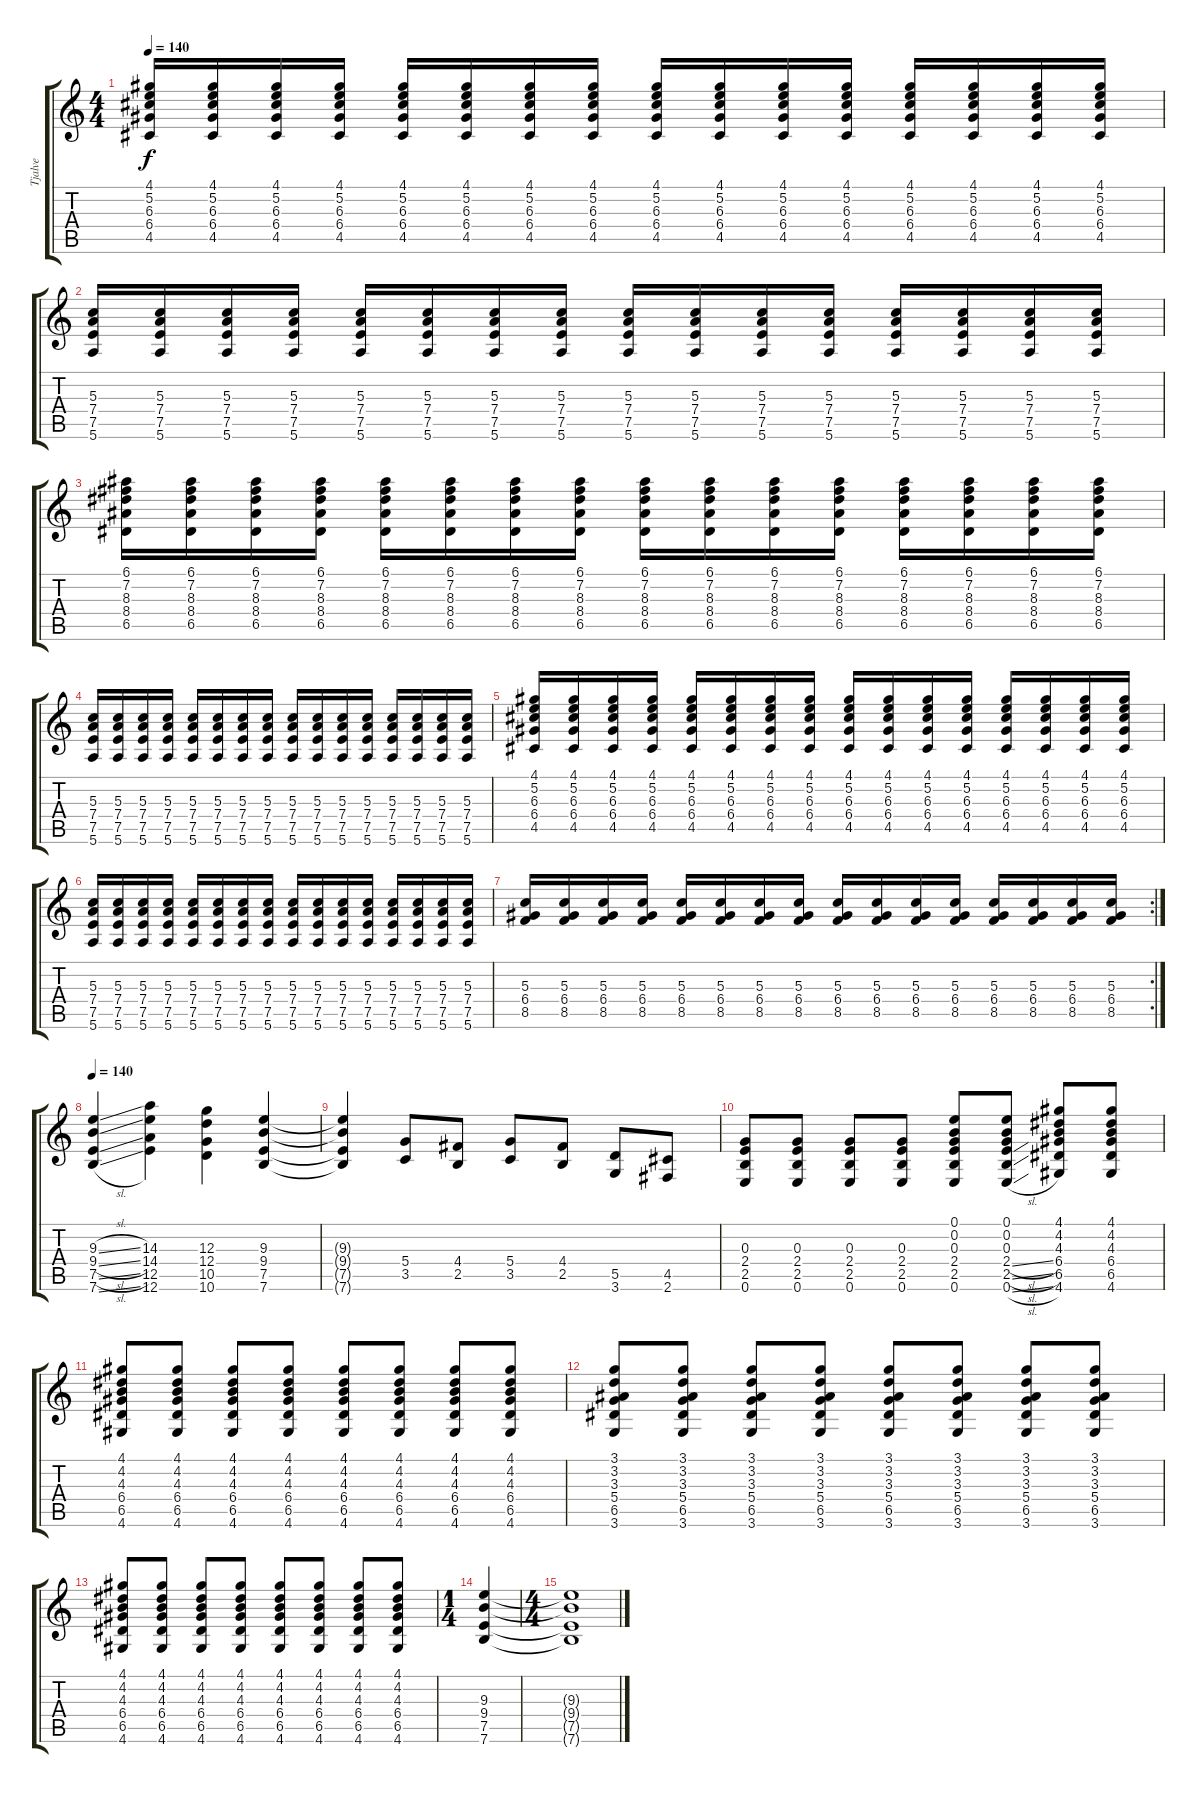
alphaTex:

\track ("Tjalve" "Tjalve") {instrument distortionguitar}
\staff {score tabs}
\tuning (E4 B3 G3 D3 A2 E2) {hide}
\ts (4 4)
\tempo 140
\clef g2
\ks c
(4.1 5.2 6.3 6.4 4.5).16{dy f} (4.1 5.2 6.3 6.4 4.5).16 (4.1 5.2 6.3 6.4 4.5).16 (4.1 5.2 6.3 6.4 4.5).16 (4.1 5.2 6.3 6.4 4.5).16 (4.1 5.2 6.3 6.4 4.5).16 (4.1 5.2 6.3 6.4 4.5).16 (4.1 5.2 6.3 6.4 4.5).16 (4.1 5.2 6.3 6.4 4.5).16 (4.1 5.2 6.3 6.4 4.5).16 (4.1 5.2 6.3 6.4 4.5).16 (4.1 5.2 6.3 6.4 4.5).16 (4.1 5.2 6.3 6.4 4.5).16 (4.1 5.2 6.3 6.4 4.5).16 (4.1 5.2 6.3 6.4 4.5).16 (4.1 5.2 6.3 6.4 4.5).16 |
(5.3 7.4 7.5 5.6).16 (5.3 7.4 7.5 5.6).16 (5.3 7.4 7.5 5.6).16 (5.3 7.4 7.5 5.6).16 (5.3 7.4 7.5 5.6).16 (5.3 7.4 7.5 5.6).16 (5.3 7.4 7.5 5.6).16 (5.3 7.4 7.5 5.6).16 (5.3 7.4 7.5 5.6).16 (5.3 7.4 7.5 5.6).16 (5.3 7.4 7.5 5.6).16 (5.3 7.4 7.5 5.6).16 (5.3 7.4 7.5 5.6).16 (5.3 7.4 7.5 5.6).16 (5.3 7.4 7.5 5.6).16 (5.3 7.4 7.5 5.6).16 |
(6.1 7.2 8.3 8.4 6.5).16 (6.1 7.2 8.3 8.4 6.5).16 (6.1 7.2 8.3 8.4 6.5).16 (6.1 7.2 8.3 8.4 6.5).16 (6.1 7.2 8.3 8.4 6.5).16 (6.1 7.2 8.3 8.4 6.5).16 (6.1 7.2 8.3 8.4 6.5).16 (6.1 7.2 8.3 8.4 6.5).16 (6.1 7.2 8.3 8.4 6.5).16 (6.1 7.2 8.3 8.4 6.5).16 (6.1 7.2 8.3 8.4 6.5).16 (6.1 7.2 8.3 8.4 6.5).16 (6.1 7.2 8.3 8.4 6.5).16 (6.1 7.2 8.3 8.4 6.5).16 (6.1 7.2 8.3 8.4 6.5).16 (6.1 7.2 8.3 8.4 6.5).16 |
(5.3 7.4 7.5 5.6).16 (5.3 7.4 7.5 5.6).16 (5.3 7.4 7.5 5.6).16 (5.3 7.4 7.5 5.6).16 (5.3 7.4 7.5 5.6).16 (5.3 7.4 7.5 5.6).16 (5.3 7.4 7.5 5.6).16 (5.3 7.4 7.5 5.6).16 (5.3 7.4 7.5 5.6).16 (5.3 7.4 7.5 5.6).16 (5.3 7.4 7.5 5.6).16 (5.3 7.4 7.5 5.6).16 (5.3 7.4 7.5 5.6).16 (5.3 7.4 7.5 5.6).16 (5.3 7.4 7.5 5.6).16 (5.3 7.4 7.5 5.6).16 |
(4.1 5.2 6.3 6.4 4.5).16 (4.1 5.2 6.3 6.4 4.5).16 (4.1 5.2 6.3 6.4 4.5).16 (4.1 5.2 6.3 6.4 4.5).16 (4.1 5.2 6.3 6.4 4.5).16 (4.1 5.2 6.3 6.4 4.5).16 (4.1 5.2 6.3 6.4 4.5).16 (4.1 5.2 6.3 6.4 4.5).16 (4.1 5.2 6.3 6.4 4.5).16 (4.1 5.2 6.3 6.4 4.5).16 (4.1 5.2 6.3 6.4 4.5).16 (4.1 5.2 6.3 6.4 4.5).16 (4.1 5.2 6.3 6.4 4.5).16 (4.1 5.2 6.3 6.4 4.5).16 (4.1 5.2 6.3 6.4 4.5).16 (4.1 5.2 6.3 6.4 4.5).16 |
(5.3 7.4 7.5 5.6).16 (5.3 7.4 7.5 5.6).16 (5.3 7.4 7.5 5.6).16 (5.3 7.4 7.5 5.6).16 (5.3 7.4 7.5 5.6).16 (5.3 7.4 7.5 5.6).16 (5.3 7.4 7.5 5.6).16 (5.3 7.4 7.5 5.6).16 (5.3 7.4 7.5 5.6).16 (5.3 7.4 7.5 5.6).16 (5.3 7.4 7.5 5.6).16 (5.3 7.4 7.5 5.6).16 (5.3 7.4 7.5 5.6).16 (5.3 7.4 7.5 5.6).16 (5.3 7.4 7.5 5.6).16 (5.3 7.4 7.5 5.6).16 |
\rc 2
(5.3 6.4 8.5).16 (5.3 6.4 8.5).16 (5.3 6.4 8.5).16 (5.3 6.4 8.5).16 (5.3 6.4 8.5).16 (5.3 6.4 8.5).16 (5.3 6.4 8.5).16 (5.3 6.4 8.5).16 (5.3 6.4 8.5).16 (5.3 6.4 8.5).16 (5.3 6.4 8.5).16 (5.3 6.4 8.5).16 (5.3 6.4 8.5).16 (5.3 6.4 8.5).16 (5.3 6.4 8.5).16 (5.3 6.4 8.5).16 |
\tempo 140
(9.3{sl} 9.4{sl} 7.5{sl} 7.6{sl}).4 (14.3 14.4 12.5 12.6).4 (12.3 12.4 10.5 10.6).4 (9.3 9.4 7.5 7.6).4 |
(9.3{t} 9.4{t} 7.5{t} 7.6{t}).4 (5.4 3.5).8 (4.4 2.5).8 (5.4 3.5).8 (4.4 2.5).8 (5.5 3.6).8 (4.5 2.6).8 |
(0.3 2.4 2.5 0.6).8 (0.3 2.4 2.5 0.6).8 (0.3 2.4 2.5 0.6).8 (0.3 2.4 2.5 0.6).8 (0.1 0.2 0.3 2.4 2.5 0.6).8 (0.1 0.2 0.3 2.4{sl} 2.5{sl} 0.6{sl}).8 (4.1 4.2 4.3 6.4 6.5 4.6).8 (4.1 4.2 4.3 6.4 6.5 4.6).8 |
(4.1 4.2 4.3 6.4 6.5 4.6).8 (4.1 4.2 4.3 6.4 6.5 4.6).8 (4.1 4.2 4.3 6.4 6.5 4.6).8 (4.1 4.2 4.3 6.4 6.5 4.6).8 (4.1 4.2 4.3 6.4 6.5 4.6).8 (4.1 4.2 4.3 6.4 6.5 4.6).8 (4.1 4.2 4.3 6.4 6.5 4.6).8 (4.1 4.2 4.3 6.4 6.5 4.6).8 |
(3.1 3.2 3.3 5.4 6.5 3.6).8 (3.1 3.2 3.3 5.4 6.5 3.6).8 (3.1 3.2 3.3 5.4 6.5 3.6).8 (3.1 3.2 3.3 5.4 6.5 3.6).8 (3.1 3.2 3.3 5.4 6.5 3.6).8 (3.1 3.2 3.3 5.4 6.5 3.6).8 (3.1 3.2 3.3 5.4 6.5 3.6).8 (3.1 3.2 3.3 5.4 6.5 3.6).8 |
(4.1 4.2 4.3 6.4 6.5 4.6).8 (4.1 4.2 4.3 6.4 6.5 4.6).8 (4.1 4.2 4.3 6.4 6.5 4.6).8 (4.1 4.2 4.3 6.4 6.5 4.6).8 (4.1 4.2 4.3 6.4 6.5 4.6).8 (4.1 4.2 4.3 6.4 6.5 4.6).8 (4.1 4.2 4.3 6.4 6.5 4.6).8 (4.1 4.2 4.3 6.4 6.5 4.6).8 |
\ts (1 4)
(9.3 9.4 7.5 7.6).4 |
\ts (4 4)
(9.3{t} 9.4{t} 7.5{t} 7.6{t}).1
